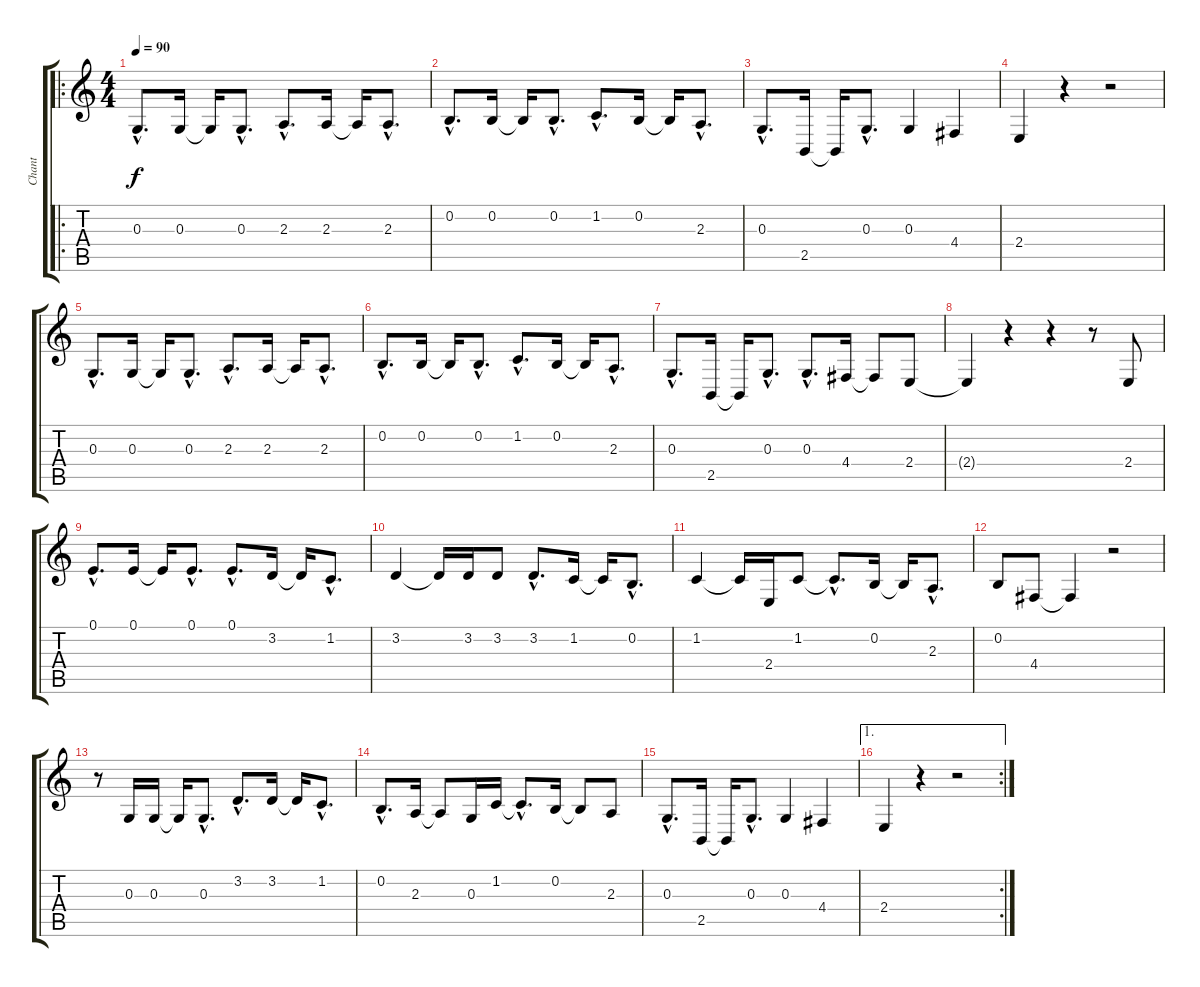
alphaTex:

\track ("Chant" "Chant") {instrument altosax}
\staff {score tabs}
\tuning (E4 B3 G3 D3 A2 E2) {hide}
\ro
\ts (4 4)
\tempo 90
\clef g2
\ks c
0.3{hac}.8{d dy f instrument altosax} 0.3.16 0.3{t}.16 0.3{hac}.8{d} 2.3{hac}.8{d} 2.3.16 2.3{t}.16 2.3{hac}.8{d} |
0.2{hac}.8{d} 0.2.16 0.2{t}.16 0.2{hac}.8{d} 1.2{hac}.8{d} 0.2.16 0.2{t}.16 2.3{hac}.8{d} |
0.3{hac}.8{d} 2.5.16 2.5{t}.16 0.3{hac}.8{d} 0.3.4 4.4.4 |
2.4.4 r.4 r.2 |
0.3{hac}.8{d} 0.3.16 0.3{t}.16 0.3{hac}.8{d} 2.3{hac}.8{d} 2.3.16 2.3{t}.16 2.3{hac}.8{d} |
0.2{hac}.8{d} 0.2.16 0.2{t}.16 0.2{hac}.8{d} 1.2{hac}.8{d} 0.2.16 0.2{t}.16 2.3{hac}.8{d} |
0.3{hac}.8{d} 2.5.16 2.5{t}.16 0.3{hac}.8{d} 0.3{hac}.8{d} 4.4.16 4.4{t}.8 2.4.8 |
2.4{t}.4 r.4 r.4 r.8 2.4.8 |
0.1{hac}.8{d} 0.1.16 0.1{t}.16 0.1{hac}.8{d} 0.1{hac}.8{d} 3.2.16 3.2{t}.16 1.2{hac}.8{d} |
3.2.4 3.2{t}.16 3.2.16 3.2.8 3.2{hac}.8{d} 1.2.16 1.2{t}.16 0.2{hac}.8{d} |
1.2.4 1.2{t}.16 2.4.16 1.2.8 1.2{hac t}.8{d} 0.2.16 0.2{t}.16 2.3{hac}.8{d} |
0.2.8 4.4.8 4.4{t}.4 r.2 |
r.8 0.3.16 0.3.16 0.3{t}.16 0.3{hac}.8{d} 3.2{hac}.8{d} 3.2.16 3.2{t}.16 1.2{hac}.8{d} |
0.2{hac}.8{d} 2.3.16 2.3{t}.8 0.3.16 1.2.16 1.2{hac t}.8{d} 0.2.16 0.2{t}.8 2.3.8 |
0.3{hac}.8{d} 2.5.16 2.5{t}.16 0.3{hac}.8{d} 0.3.4 4.4.4 |
\ae 1
\rc 2
2.4.4 r.4 r.2
